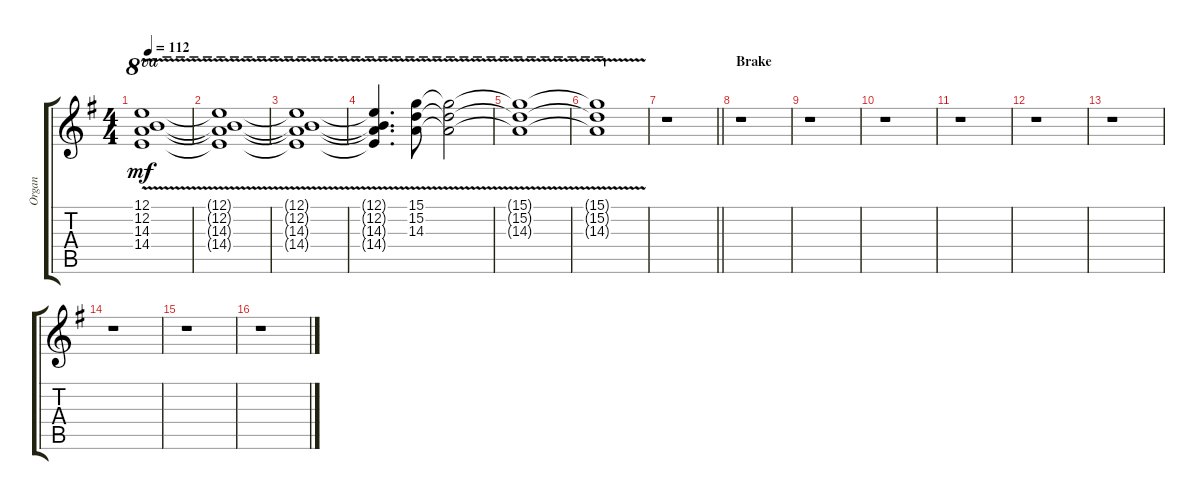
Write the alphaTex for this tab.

\track ("Organ" "Organ") {instrument rockorgan}
\staff {score tabs}
\tuning (E5 B4 G4 D4 A3 E3) {hide}
\ts (4 4)
\tempo 112
\clef g2
\ks g
(12.1{v t} 12.2{v t} 14.3{v t} 14.4{v t}).1{ot 8va dy mf} |
(12.1{v t} 12.2{v t} 14.3{v t} 14.4{v t}).1{ot 8va} |
(12.1{v t} 12.2{v t} 14.3{v t} 14.4{v t}).1{ot 8va} |
(12.1{v t} 12.2{v t} 14.3{v t} 14.4{v t}).4{d ot 8va} (15.1{v} 15.2{v} 14.3{v}).8{ot 8va} (15.1{v t} 15.2{v t} 14.3{v t}).2{ot 8va} |
(15.1{v t} 15.2{v t} 14.3{v t}).1{ot 8va} |
(15.1{v t} 15.2{v t} 14.3{v t}).1{ot 8va} |
\barLineRight lightlight
r.1 |
\section ("" "Brake")
r.1 |
r.1 |
r.1 |
r.1 |
r.1 |
r.1 |
r.1 |
r.1 |
r.1
